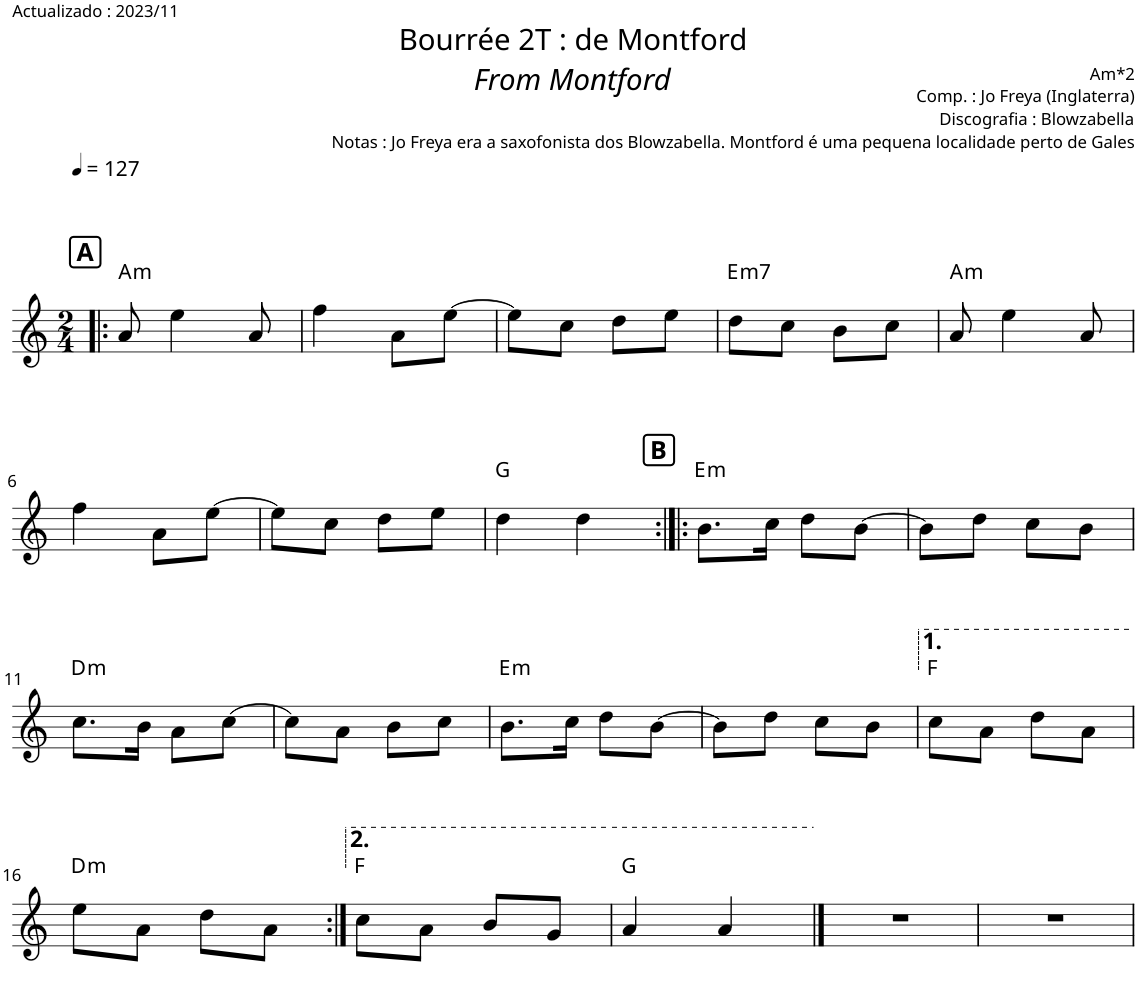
**kern	**harte
*part1	*part1
*staff1	*
*I"Piano	*
*I'Pno.	*
*clefG2	*
*k[]	*
*M2/4	*
*MM127	*
!!LO:REH:place=s1:a:B:cj:fs=12:t=A
=1!|:	=1!|:
!	!LO:H:kt=m
8a/	A:min
4ee\	.
8a/	.
=2	=2
4ff\	.
8a\L	.
[8ee\J	.
=3	=3
8ee\L]	.
8cc\J	.
8dd\L	.
8ee\J	.
=4	=4
!	!LO:H:kt=m7
8dd\L	E:min7
8cc\J	.
8b\L	.
8cc\J	.
=5	=5
!	!LO:H:kt=m
8a/	A:min
4ee\	.
8a/	.
!!LO:LB:g=z
=6	=6
4ff\	.
8a\L	.
[8ee\J	.
=7	=7
8ee\L]	.
8cc\J	.
8dd\L	.
8ee\J	.
=8	=8
4dd\	G:maj
4dd\	.
!!LO:REH:place=s1:a:B:cj:fs=12:t=B
=9:|!|:	=9:|!|:
!	!LO:H:kt=m
8.b\L	E:min
16cc\Jk	.
8dd\L	.
[8b\J	.
=10	=10
8b\L]	.
8dd\J	.
8cc\L	.
8b\J	.
!!LO:LB:g=z
=11	=11
!	!LO:H:kt=m
8.cc\L	D:min
16b\Jk	.
8a\L	.
[8cc\J	.
=12	=12
8cc\L]	.
8a\J	.
8b\L	.
8cc\J	.
=13	=13
!	!LO:H:kt=m
8.b\L	E:min
16cc\Jk	.
8dd\L	.
[8b\J	.
=14	=14
8b\L]	.
8dd\J	.
8cc\L	.
8b\J	.
=15	=15
8cc\L	F:maj
8a\J	.
8dd\L	.
8a\J	.
!!LO:LB:g=z
=16	=16
!	!LO:H:kt=m
8ee\L	D:min
8a\J	.
8dd\L	.
8a\J	.
=17:|!	=17:|!
8cc\L	F:maj
8a\J	.
8b/L	.
8g/J	.
=18	=18
4a/	G:maj
4a/	.
==19	==19
2r	.
=20	=20
2r	.
=	=
*-	*-
